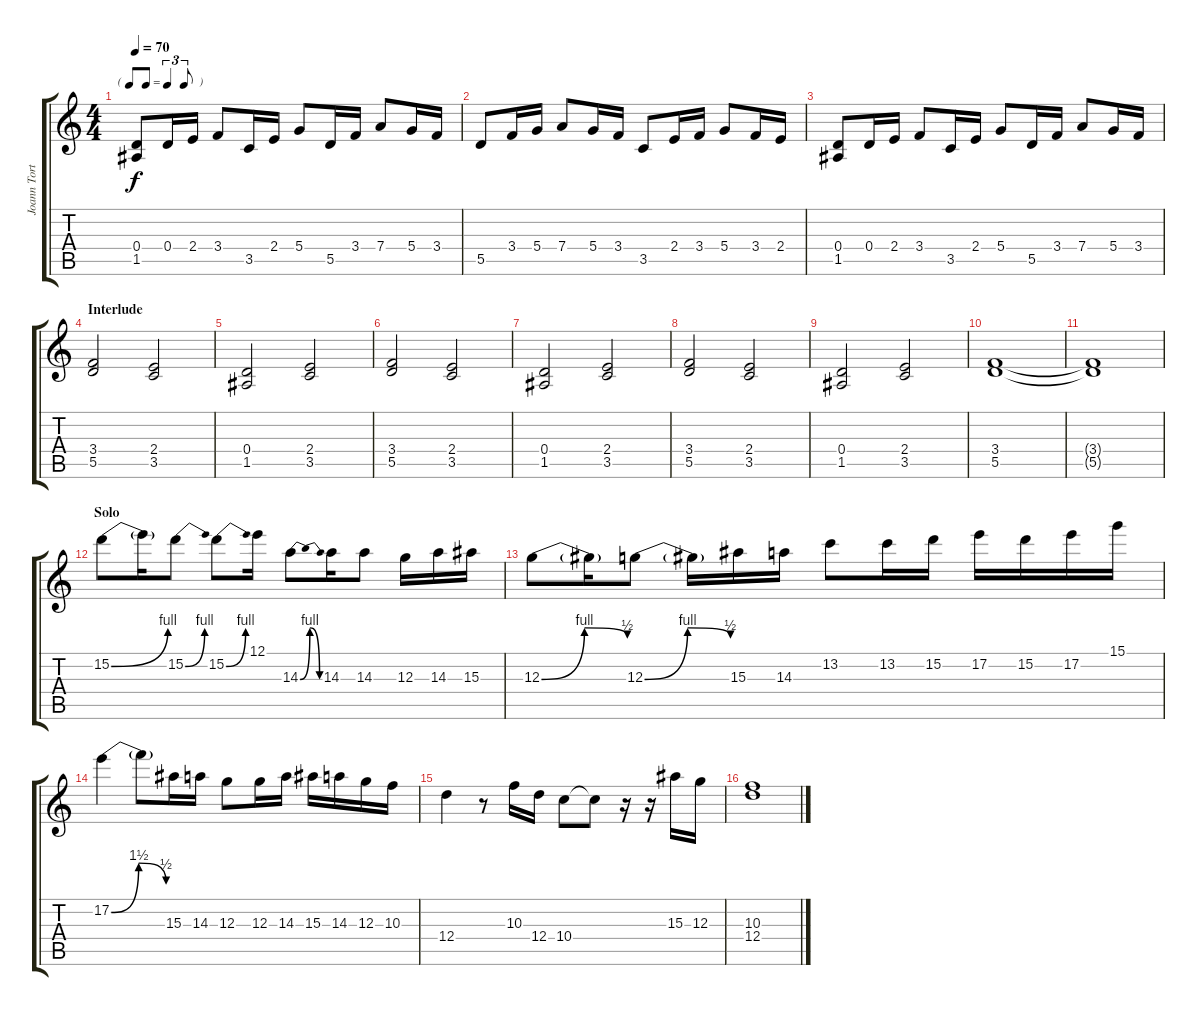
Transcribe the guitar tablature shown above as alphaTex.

\track ("Joann Tortolero (1 Guitarra)" "Joann Tort") {instrument acousticguitarnylon}
\staff {score tabs}
\tuning (E4 B3 G3 D3 A2 E2) {hide}
\ts (4 4)
\tf triplet8th
\tempo 70
\clef g2
\ks c
(0.4 1.5).8{dy f} 0.4.16 2.4.16 3.4.8 3.5.16 2.4.16 5.4.8 5.5.16 3.4.16 7.4.8 5.4.16 3.4.16 |
5.5.8 3.4.16 5.4.16 7.4.8 5.4.16 3.4.16 3.5.8 2.4.16 3.4.16 5.4.8 3.4.16 2.4.16 |
(0.4 1.5).8 0.4.16 2.4.16 3.4.8 3.5.16 2.4.16 5.4.8 5.5.16 3.4.16 7.4.8 5.4.16 3.4.16 |
\section ("" "Interlude")
(3.4 5.5).2 (2.4 3.5).2 |
(0.4 1.5).2 (2.4 3.5).2 |
(3.4 5.5).2 (2.4 3.5).2 |
(0.4 1.5).2 (2.4 3.5).2 |
(3.4 5.5).2 (2.4 3.5).2 |
(0.4 1.5).2 (2.4 3.5).2 |
(3.4 5.5).1{volume 0} |
(3.4{t} 5.5{t}).1 |
\section ("" "Solo")
15.2{be (bend 0 0 60 4)}.8{volume 12 instrument distortionguitar} 15.2{t}.16 15.2{be (bend 0 0 60 4)}.8 15.2{be (bend 0 0 60 4)}.8 12.1.16 14.3{be (bendrelease 0 0 30 4 30 4 60 0)}.8 14.3.16 14.3.8 12.3.16 14.3.16 15.3.16 |
12.3{be (bendrelease 0 0 30 4 30 4 60 2)}.8 12.3{t}.16 12.3{be (bendrelease 0 0 30 4 30 4 60 2)}.8 12.3{t}.16 15.3.16 14.3.16 13.2.8 13.2.16 15.2.16 17.2.16 15.2.16 17.2.16 15.1.16 |
17.2{be (bendrelease 0 0 30 6 30 6 60 2)}.4 17.2{t}.8 15.3.16 14.3.16 12.3.8 12.3.16 14.3.16 15.3.16 14.3.16 12.3.16 10.3.16 |
12.4.4 r.8 10.3.16 12.4.16 10.4.8 10.4{t}.8 r.16 r.16 15.3.16 12.3.16 |
(10.3 12.4).1{volume 3}
